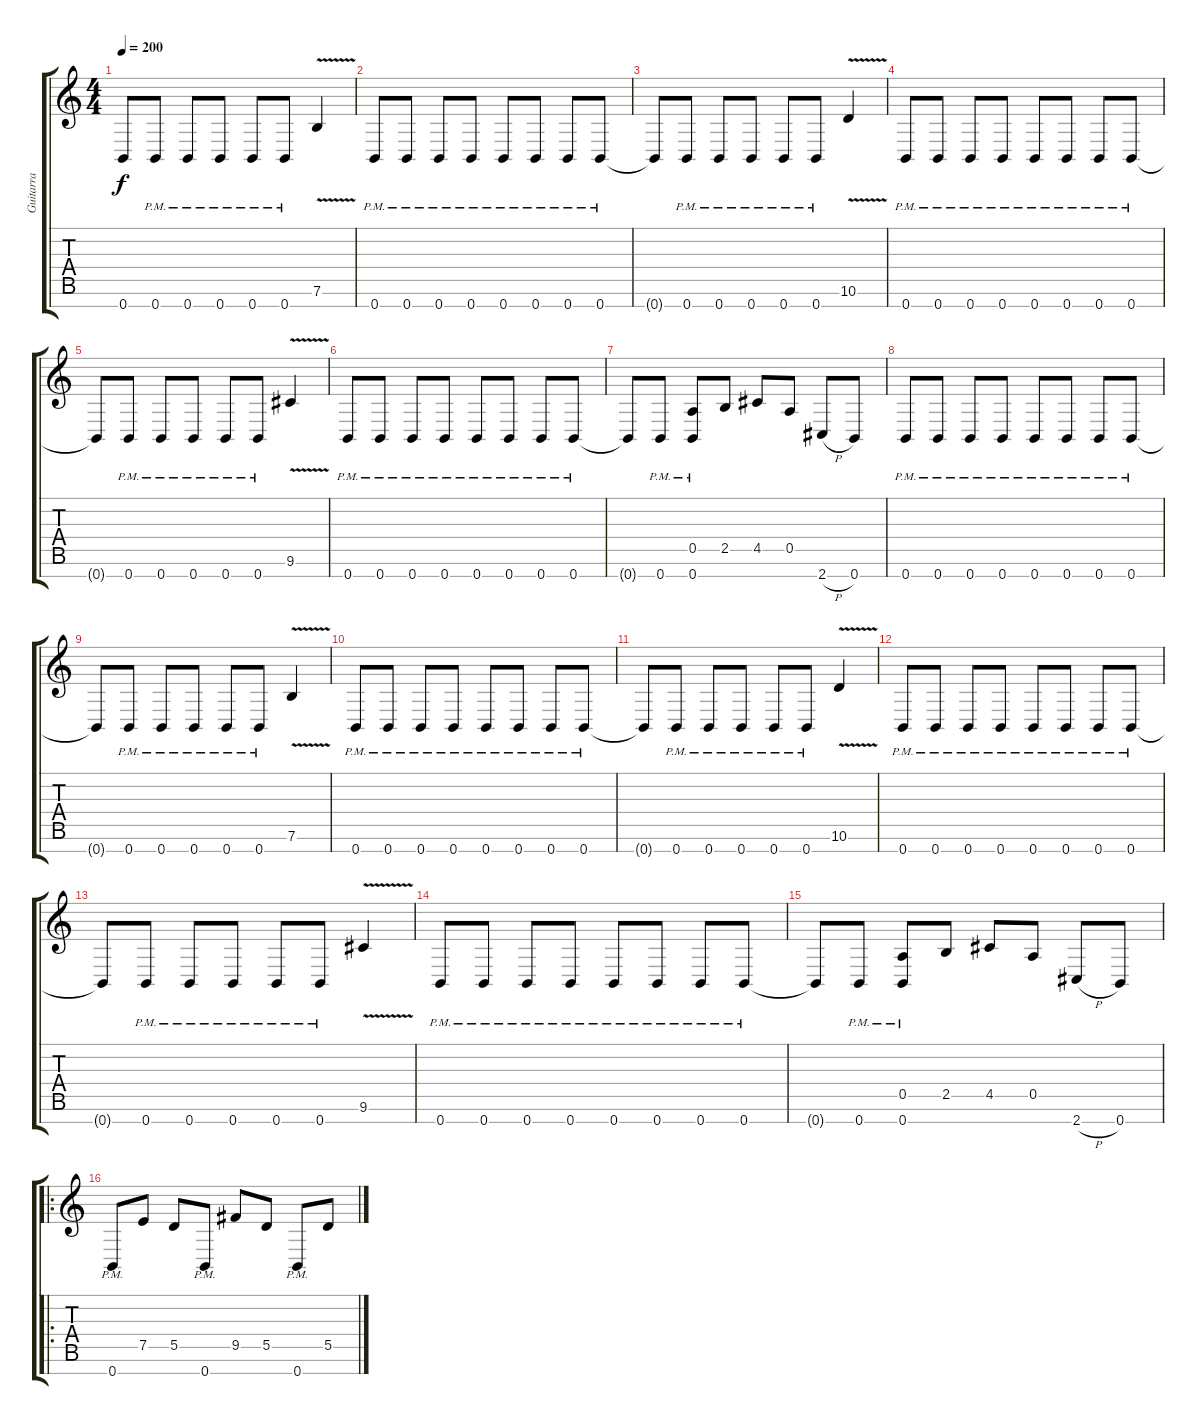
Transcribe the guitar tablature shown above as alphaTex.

\track ("Guitarra" "Guitarra") {instrument distortionguitar}
\staff {score tabs}
\tuning (E4 B3 G3 D3 A2 E2 B1) {hide}
\ts (4 4)
\tempo 200
\clef g2
\ks c
0.7{t}.8{dy f} 0.7{pm}.8 0.7{pm}.8 0.7{pm}.8 0.7{pm}.8 0.7{pm}.8 7.6{v}.4 |
0.7{pm}.8 0.7{pm}.8 0.7{pm}.8 0.7{pm}.8 0.7{pm}.8 0.7{pm}.8 0.7{pm}.8 0.7{pm}.8 |
0.7{t}.8 0.7{pm}.8 0.7{pm}.8 0.7{pm}.8 0.7{pm}.8 0.7{pm}.8 10.6{v}.4 |
0.7{pm}.8 0.7{pm}.8 0.7{pm}.8 0.7{pm}.8 0.7{pm}.8 0.7{pm}.8 0.7{pm}.8 0.7{pm}.8 |
0.7{t}.8 0.7{pm}.8 0.7{pm}.8 0.7{pm}.8 0.7{pm}.8 0.7{pm}.8 9.6{v}.4 |
0.7{pm}.8 0.7{pm}.8 0.7{pm}.8 0.7{pm}.8 0.7{pm}.8 0.7{pm}.8 0.7{pm}.8 0.7{pm}.8 |
0.7{t}.8 0.7{pm}.8 (0.5 0.7{pm}).8 2.5.8 4.5.8 0.5.8 2.7{h}.8 0.7.8 |
0.7{pm}.8 0.7{pm}.8 0.7{pm}.8 0.7{pm}.8 0.7{pm}.8 0.7{pm}.8 0.7{pm}.8 0.7{pm}.8 |
0.7{t}.8 0.7{pm}.8 0.7{pm}.8 0.7{pm}.8 0.7{pm}.8 0.7{pm}.8 7.6{v}.4 |
0.7{pm}.8 0.7{pm}.8 0.7{pm}.8 0.7{pm}.8 0.7{pm}.8 0.7{pm}.8 0.7{pm}.8 0.7{pm}.8 |
0.7{t}.8 0.7{pm}.8 0.7{pm}.8 0.7{pm}.8 0.7{pm}.8 0.7{pm}.8 10.6{v}.4 |
0.7{pm}.8 0.7{pm}.8 0.7{pm}.8 0.7{pm}.8 0.7{pm}.8 0.7{pm}.8 0.7{pm}.8 0.7{pm}.8 |
0.7{t}.8 0.7{pm}.8 0.7{pm}.8 0.7{pm}.8 0.7{pm}.8 0.7{pm}.8 9.6{v}.4 |
0.7{pm}.8 0.7{pm}.8 0.7{pm}.8 0.7{pm}.8 0.7{pm}.8 0.7{pm}.8 0.7{pm}.8 0.7{pm}.8 |
0.7{t}.8 0.7{pm}.8 (0.5 0.7{pm}).8 2.5.8 4.5.8 0.5.8 2.7{h}.8 0.7.8 |
\ro
0.7{pm}.8 7.5.8 5.5.8 0.7{pm}.8 9.5.8 5.5.8 0.7{pm}.8 5.5.8
